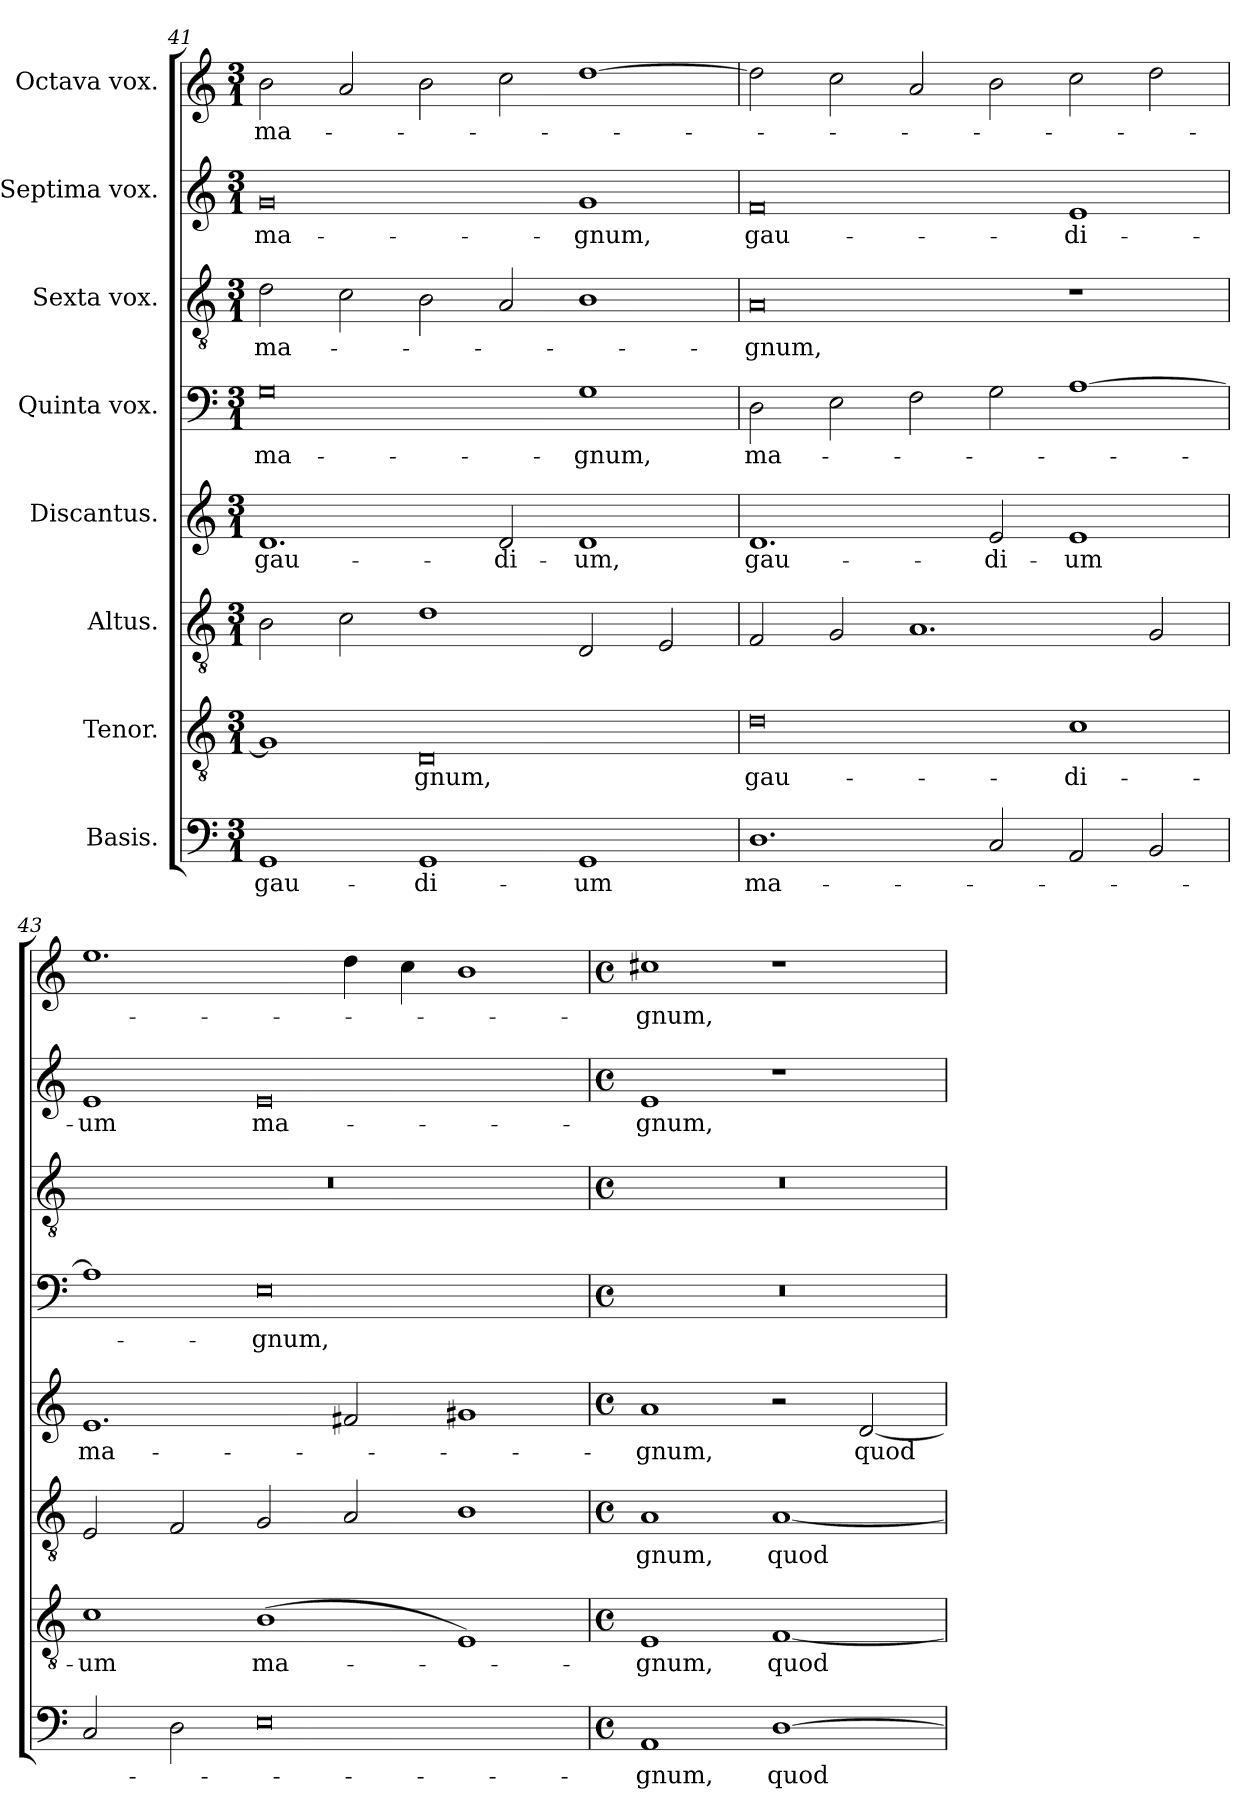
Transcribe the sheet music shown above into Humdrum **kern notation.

**kern	**text	**kern	**text	**kern	**text	**kern	**text	**kern	**text	**kern	**text	**kern	**text	**kern	**text
*part8	*part8	*part7	*part7	*part6	*part6	*part5	*part5	*part4	*part4	*part3	*part3	*part2	*part2	*part1	*part1
*staff8	*staff8	*staff7	*staff7	*staff6	*staff6	*staff5	*staff5	*staff4	*staff4	*staff3	*staff3	*staff2	*staff2	*staff1	*staff1
*I"Basis.	*	*I"Tenor.	*	*I"Altus.	*	*I"Discantus.	*	*I"Quinta vox.	*	*I"Sexta vox.	*	*I"Septima vox.	*	*I"Octava vox.	*
*clefF4	*	*clefGv2	*	*clefGv2	*	*clefG2	*	*clefF4	*	*clefGv2	*	*clefG2	*	*clefG2	*
*k[]	*	*k[]	*	*k[]	*	*k[]	*	*k[]	*	*k[]	*	*k[]	*	*k[]	*
*M3/1	*	*M3/1	*	*M3/1	*	*M3/1	*	*M3/1	*	*M3/1	*	*M3/1	*	*M3/1	*
=41	=41	=41	=41	=41	=41	=41	=41	=41	=41	=41	=41	=41	=41	=41	=41
!	!LO:LY:b	!	!	!	!	!	!LO:LY:b	!	!LO:LY:b	!	!LO:LY:b	!	!LO:LY:b	!	!LO:LY:b
1GG	gau-	1G]	.	2B\	.	1.d	gau-	0G	ma-	2d\	ma-	0g	ma-	2b\	ma-
.	.	.	.	2c\	.	.	.	.	.	2c\	.	.	.	2a/	.
!	!LO:LY:b	!	!LO:LY:b	!	!	!	!	!	!	!	!	!	!	!	!
1GG	-di-	0D	-gnum,	1d	.	.	.	.	.	2B\	.	.	.	2b\	.
!	!	!	!	!	!	!	!LO:LY:b	!	!	!	!	!	!	!	!
.	.	.	.	.	.	2d/	-di-	.	.	2A/	.	.	.	2cc\	.
!	!LO:LY:b	!	!	!	!	!	!LO:LY:b	!	!LO:LY:b	!	!	!	!LO:LY:b	!	!
1GG	-um	.	.	2D/	.	1d	-um,	1G	-gnum,	1B	.	1g	-gnum,	[1dd	.
.	.	.	.	2E/	.	.	.	.	.	.	.	.	.	.	.
!!LO:PB:g=z
=42	=42	=42	=42	=42	=42	=42	=42	=42	=42	=42	=42	=42	=42	=42	=42
!	!LO:LY:b	!	!LO:LY:b	!	!	!	!LO:LY:b	!	!LO:LY:b	!	!LO:LY:b	!	!LO:LY:b	!	!
1.D	ma-	0d	gau-	2F/	.	1.d	gau-	2D\	ma-	0A	-gnum,	0f	gau-	2dd\]	.
.	.	.	.	2G/	.	.	.	2E\	.	.	.	.	.	2cc\	.
.	.	.	.	1.A	.	.	.	2F\	.	.	.	.	.	2a/	.
!	!	!	!	!	!	!	!LO:LY:b	!	!	!	!	!	!	!	!
2C/	.	.	.	.	.	2e/	-di-	2G\	.	.	.	.	.	2b\	.
!	!	!	!LO:LY:b	!	!	!	!LO:LY:b	!	!	!	!	!	!LO:LY:b	!	!
2AA/	.	1c	-di-	.	.	1e	-um	[1A	.	1r	.	1e	-di-	2cc\	.
2BB/	.	.	.	2G/	.	.	.	.	.	.	.	.	.	2dd\	.
=43	=43	=43	=43	=43	=43	=43	=43	=43	=43	=43	=43	=43	=43	=43	=43
!	!	!	!LO:LY:b	!	!	!	!LO:LY:b	!	!	!	!	!	!LO:LY:b	!	!
2C/	.	1c	-um	2E/	.	1.e	ma-	1A]	.	0.r	.	1e	-um	1.ee	.
2D\	.	.	.	2F/	.	.	.	.	.	.	.	.	.	.	.
!	!	!	!LO:LY:b	!	!	!	!	!	!LO:LY:b	!	!	!	!LO:LY:b	!	!
0E	.	(1B	ma-	2G/	.	.	.	0E	-gnum,	.	.	0e	ma-	.	.
.	.	.	.	2A/	.	2f#X/	.	.	.	.	.	.	.	4dd\	.
.	.	.	.	.	.	.	.	.	.	.	.	.	.	4cc\	.
.	.	1E)	.	1B	.	1g#X	.	.	.	.	.	.	.	1b	.
=44	=44	=44	=44	=44	=44	=44	=44	=44	=44	=44	=44	=44	=44	=44	=44
*M4/2	*	*M4/2	*	*M4/2	*	*M4/2	*	*M4/2	*	*M4/2	*	*M4/2	*	*M4/2	*
*met(c)	*	*met(c)	*	*met(c)	*	*met(c)	*	*met(c)	*	*met(c)	*	*met(c)	*	*met(c)	*
!	!LO:LY:b	!	!LO:LY:b	!	!LO:LY:b	!	!LO:LY:b	!	!	!	!	!	!LO:LY:b	!	!LO:LY:b
1AA	-gnum,	1E	-gnum,	1A	-gnum,	1a	-gnum,	0r	.	0r	.	1e	-gnum,	1cc#X	-gnum,
!	!LO:LY:b	!	!LO:LY:b	!	!LO:LY:b	!	!	!	!	!	!	!	!	!	!
[1D	quod	[1F	quod	[1A	quod	2r	.	.	.	.	.	1r	.	1r	.
!	!	!	!	!	!	!	!LO:LY:b	!	!	!	!	!	!	!	!
.	.	.	.	.	.	[2d/	quod	.	.	.	.	.	.	.	.
=	=	=	=	=	=	=	=	=	=	=	=	=	=	=	=
*-	*-	*-	*-	*-	*-	*-	*-	*-	*-	*-	*-	*-	*-	*-	*-
